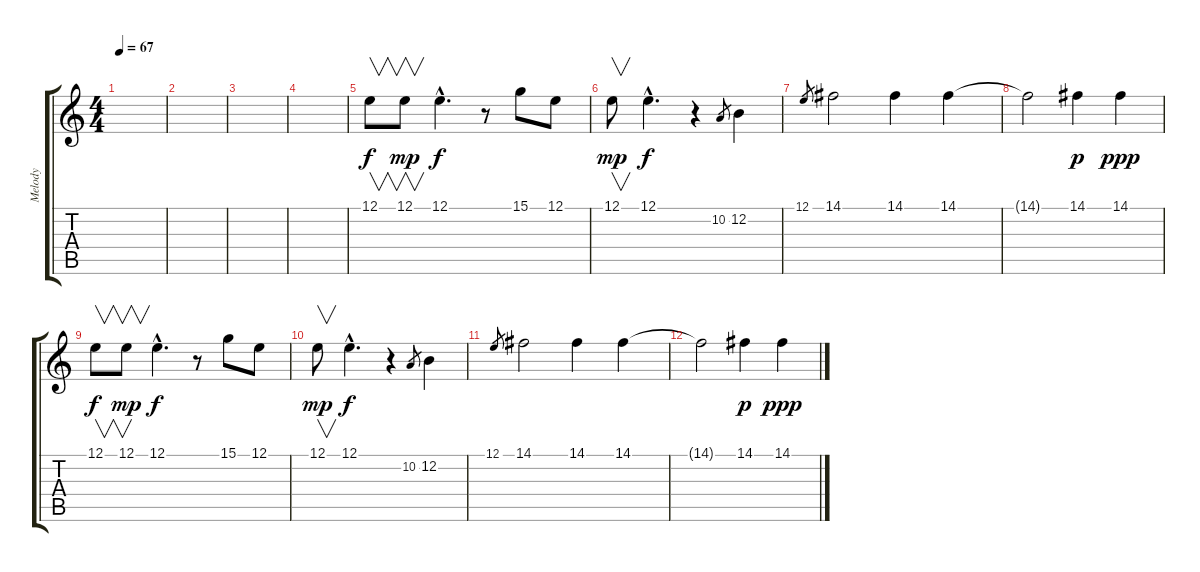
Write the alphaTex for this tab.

\track ("Melody" "Melody") {instrument shakuhachi}
\staff {score tabs}
\tuning (E4 B3 G3 D3 A2 E2) {hide}
\ts (4 4)
\tempo 67
\clef g2
\ks c
|
|
|
|
12.1.8{v} 12.1.8{v dy mp} 12.1{hac}.4{d dy f} r.8 15.1.8 12.1.8 |
12.1.8{v dy mp} 12.1{hac}.4{d dy f} r.4 10.2.8{gr} 12.2.4 |
12.1.8{gr} 14.1.2 14.1.4 14.1.4 |
14.1{t}.2 14.1.4{dy p} 14.1.4{dy ppp} |
12.1.8{v dy f} 12.1.8{v dy mp} 12.1{hac}.4{d dy f} r.8 15.1.8 12.1.8 |
12.1.8{v dy mp} 12.1{hac}.4{d dy f} r.4 10.2.8{gr} 12.2.4 |
12.1.8{gr} 14.1.2 14.1.4 14.1.4 |
14.1{t}.2 14.1.4{dy p} 14.1.4{dy ppp}
